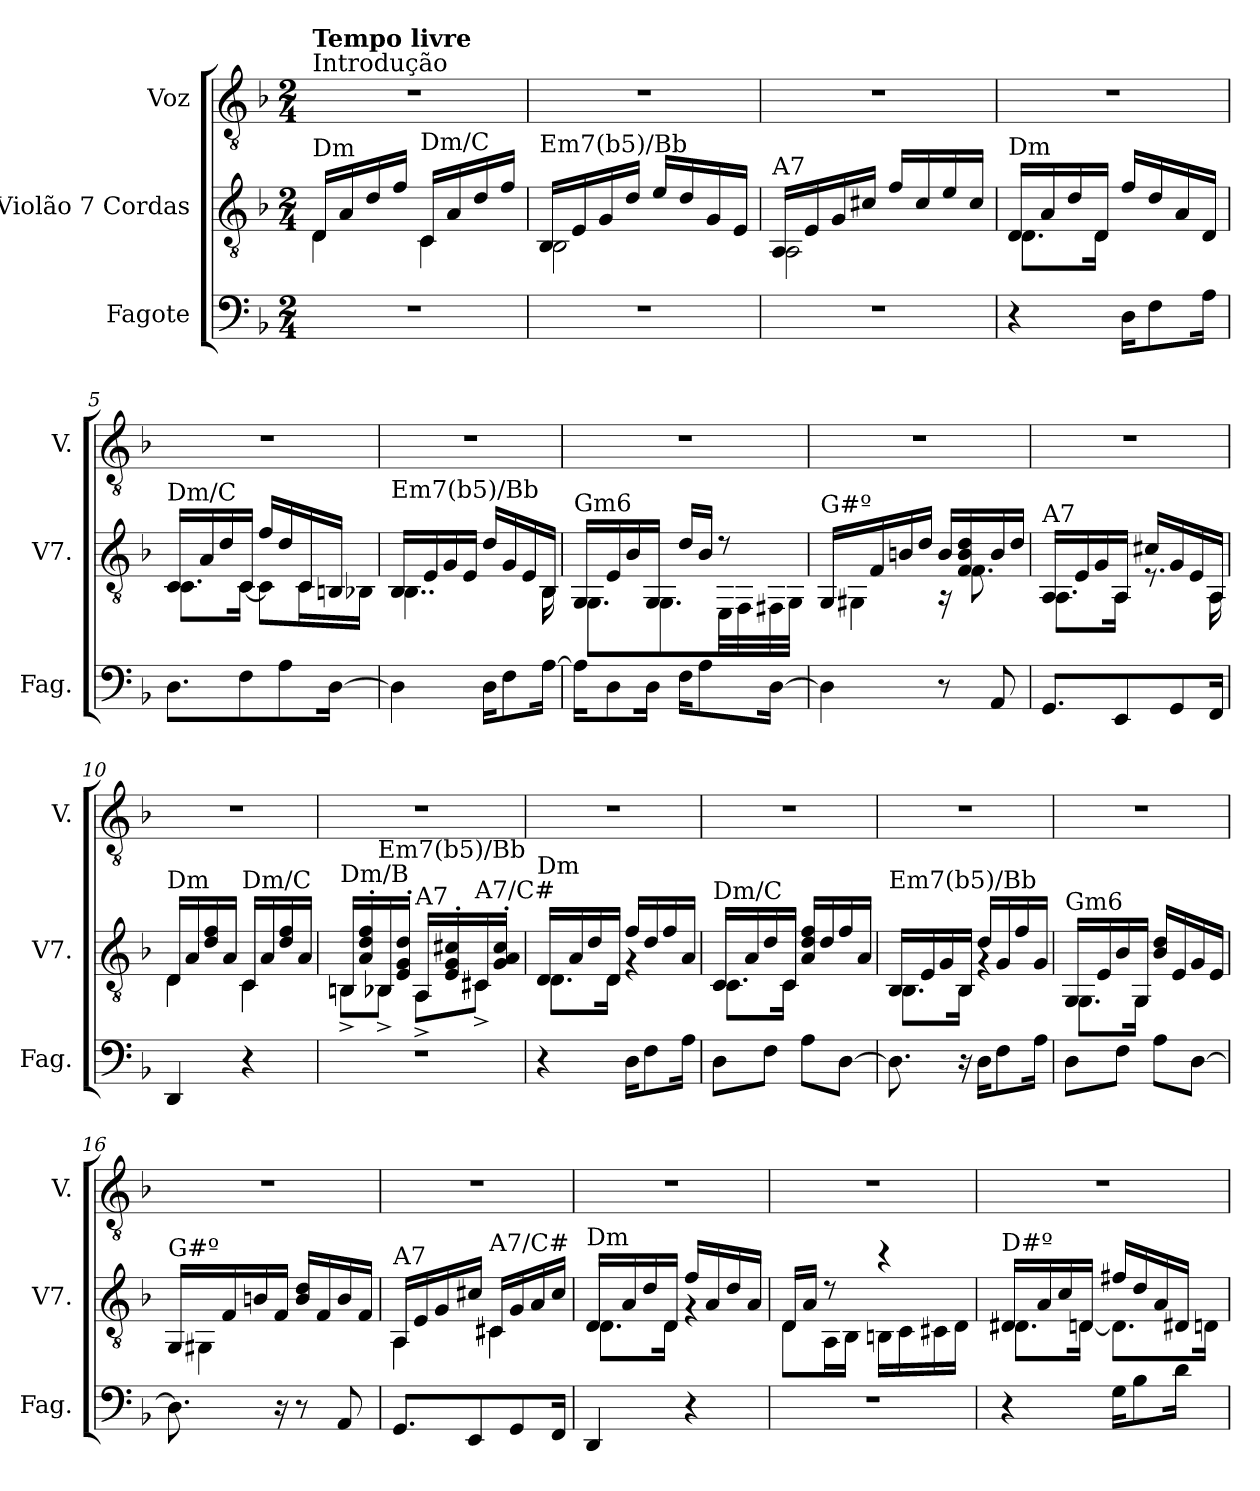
**kern	**kern	**kern
*part3	*part2	*part1
*staff3	*staff2	*staff1
*I"Fagote	*I"Violão 7 Cordas	*I"Voz
*I'Fag.	*I'V7.	*I'V.
*clefF4	*clefGv2	*clefGv2
*k[b-]	*k[b-]	*k[b-]
*M2/4	*M2/4	*M2/4
*MM80	*MM80	*MM80
=1	=1	=1
*	*^	*
!	!	!	!LO:TX:a:t=Introdução
!	!	!	!LO:TX:a:B:t=Tempo livre
!	!LO:TX:a:t=Dm	!	!
2r	16D/LL	4D\	2r
.	16A/	.	.
.	16d/	.	.
.	16f/JJ	.	.
!	!LO:TX:a:t=Dm/C	!	!
.	16C/LL	4C\	.
.	16A/	.	.
.	16d/	.	.
.	16f/JJ	.	.
=2	=2	=2	=2
!	!LO:TX:a:t=Em7(b5)/Bb	!	!
2r	16BB-/LL	2BB-\	2r
.	16E/	.	.
.	16G/	.	.
.	16d/JJ	.	.
.	16e/LL	.	.
.	16d/	.	.
.	16G/	.	.
.	16E/JJ	.	.
=3	=3	=3	=3
!	!LO:TX:a:t=A7	!	!
2r	16AA/LL	2AA\	2r
.	16E/	.	.
.	16G/	.	.
.	16c#X/JJ	.	.
.	16f/LL	.	.
.	16c#/	.	.
.	16e/	.	.
.	16c#/JJ	.	.
=4	=4	=4	=4
!	!LO:TX:a:t=Dm	!	!
4r	16D/LL	8.D\L	2r
.	16A/	.	.
.	16d/	.	.
.	16D/JJ	16D\Jk	.
16D\KL	16f/LL	4ryy	.
8F\	16d/	.	.
.	16A/	.	.
16A\Jk	16D/JJ	.	.
!!LO:LB:g=z
=5	=5	=5	=5
!	!LO:TX:a:t=Dm/C	!	!
8.D\L	16C/LL	8.C\L	2r
.	16A/	.	.
.	16d/	.	.
8F\	16C/JJ	[16C\Jk	.
.	16f/LL	8C\L]	.
8A\	16d/	.	.
.	16C/	16C\L	.
[16D\Jk	16BBn/JJ	16BB-X\JJ	.
=6	=6	=6	=6
!	!LO:TX:a:t=Em7(b5)/Bb	!	!
4D\]	16BB-/LL	4..BB-\	2r
.	16E/	.	.
.	16G/	.	.
.	16E/JJ	.	.
16D\KL	16d/LL	.	.
8F\	16G/	.	.
.	16E/	.	.
[16A\Jk	16BB-/JJ	16BB-\	.
=7	=7	=7	=7
!	!LO:TX:a:t=Gm6	!	!
16A\KL]	16GG/LL	8.GG\L	2r
8D\	16E/	.	.
.	16B-/	.	.
16D\Jk	16GG/JJ	8.GG\	.
16F\KL	16d/LL	.	.
8A\	16B-/JJ	.	.
.	8r	32EE\LL	.
.	.	32FF\	.
[16D\Jk	.	32FF#X\	.
.	.	32GG\JJJ	.
=8	=8	=8	=8
!	!LO:TX:a:t=G#º	!	!
4D\]	16GG/LL	4GG#X\	2r
.	16F/	.	.
.	16Bn/	.	.
.	16d/JJ	.	.
8r	16B/LL	16r	.
.	16F/ 16B/ 16d/	8.F\	.
8AA/	16B/	.	.
.	16d/JJ	.	.
!!LO:LB:g=z
=9	=9	=9	=9
!	!LO:TX:a:t=A7	!	!
8.GG/L	16AA/LL	8.AA\L	2r
.	16E/	.	.
.	16G/	.	.
8EE/	16AA/JJ	16AA\Jk	.
.	16c#X/LL	8.rE	.
8GG/	16G/	.	.
.	16E/	.	.
16FF/Jk	16AA/JJ	16AA\	.
=10	=10	=10	=10
!	!LO:TX:a:t=Dm	!	!
4DD/	16D/LL	4D\	2r
.	16A/	.	.
.	16d/ 16f/	.	.
.	16A/JJ	.	.
!	!LO:TX:a:t=Dm/C	!	!
4r	16C/LL	4C\	.
.	16A/	.	.
.	16d/ 16f/	.	.
.	16A/JJ	.	.
=11	=11	=11	=11
!	!LO:TX:a:t=Dm/B	!	!
2r	16BBn/LL	8BBn^\L	2r
.	16A/' 16d/' 16f/'	.	.
!	!LO:TX:a:t=Em7(b5)/Bb	!	!
.	16BB-X/	8BB-X^\J	.
.	16E/' 16G/' 16d/'JJ	.	.
!	!LO:TX:a:t=A7	!	!
.	16AA/LL	8AA^\L	.
.	16E/' 16G/' 16c#X/'	.	.
!	!LO:TX:a:t=A7/C#	!	!
.	16C#X/	8C#X^\J	.
.	16G/' 16A/' 16c#/'JJ	.	.
=12	=12	=12	=12
!	!LO:TX:a:t=Dm	!	!
4r	16D/LL	8.D\L	2r
.	16A/	.	.
.	16d/	.	.
.	16D/JJ	16D\Jk	.
16D\KL	16f/LL	4rG	.
8F\	16d/	.	.
.	16f/	.	.
16A\Jk	16A/JJ	.	.
!!LO:PB:g=z
=13	=13	=13	=13
!	!LO:TX:a:t=Dm/C	!	!
8D\L	16C/LL	8.C\L	2r
.	16A/	.	.
8F\J	16d/	.	.
.	16C/JJ	16C\Jk	.
8A\L	16A/ 16d/ 16f/LL	4ryy	.
.	16d/	.	.
[8D\J	16f/	.	.
.	16A/JJ	.	.
=14	=14	=14	=14
!	!LO:TX:a:t=Em7(b5)/Bb	!	!
8.D\]	16BB-/LL	8.BB-\L	2r
.	16E/	.	.
.	16G/	.	.
16r	16BB-/JJ	16BB-\Jk	.
16D\KL	16d/LL	4rG	.
8F\	16G/	.	.
.	16f/	.	.
16A\Jk	16G/JJ	.	.
=15	=15	=15	=15
!	!LO:TX:a:t=Gm6	!	!
8D\L	16GG/LL	8.GG\L	2r
.	16E/	.	.
8F\J	16B-/	.	.
.	16GG/JJ	16GG\Jk	.
8A\L	16B-/ 16d/LL	8rCyy	.
.	16E/	.	.
[8D\J	16G/	8ryy	.
.	16E/JJ	.	.
=16	=16	=16	=16
!	!LO:TX:a:t=G#º	!	!
8.D\]	16GG/LL	4GG#X\	2r
.	16F/	.	.
.	16Bn/	.	.
16r	16F/JJ	.	.
8r	16B/ 16d/LL	4ryy	.
.	16F/	.	.
8AA/	16B/	.	.
.	16F/JJ	.	.
=17	=17	=17	=17
!	!LO:TX:a:t=A7	!	!
8.GG/L	16AA/LL	4AA\	2r
.	16E/	.	.
.	16G/	.	.
8EE/	16c#X/JJ	.	.
!	!LO:TX:a:t=A7/C#	!	!
.	16C#X/LL	4C#X\	.
8GG/	16G/	.	.
.	16A/	.	.
16FF/Jk	16c#/JJ	.	.
!!LO:LB:g=z
=18	=18	=18	=18
!	!LO:TX:a:t=Dm	!	!
4DD/	16D/LL	8.D\L	2r
.	16A/	.	.
.	16d/	.	.
.	16D/JJ	16D\Jk	.
4r	16f/LL	4rG	.
.	16A/	.	.
.	16d/	.	.
.	16A/JJ	.	.
=19	=19	=19	=19
2r	16D/LL	8D\L	2r
.	16A/JJ	.	.
.	8r	16AA\L	.
.	.	16BB-\JJ	.
.	16BBn\LL	4rcc	.
.	16C\	.	.
.	16C#X\	.	.
.	16D\JJ	.	.
=20	=20	=20	=20
!	!LO:TX:a:t=D#º	!	!
4r	16D#X/LL	8.D#X\L	2r
.	16A/	.	.
.	16c/	.	.
.	16D#/JJ	[16Dn\Jk	.
16G\KL	16f#X/LL	8.D\L]	.
8B-\	16d/	.	.
.	16A/	.	.
16d\Jk	16D#X/JJ	16Dn\Jk	.
*	*v	*v	*
=	=	=
*-	*-	*-
